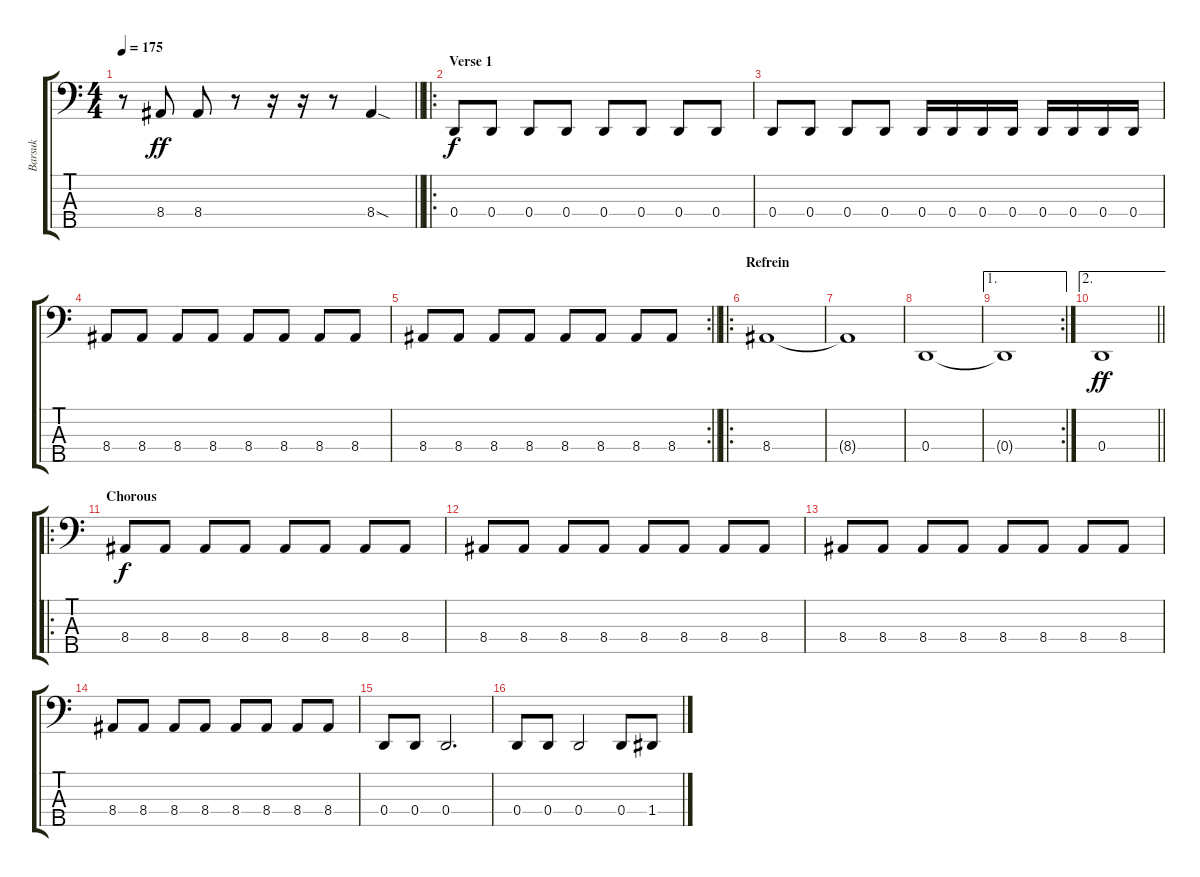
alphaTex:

\track ("Barsuk" "Barsuk") {instrument electricbassfinger}
\staff {score tabs}
\tuning (F2 C2 G1 D1 A0) {hide}
\ts (4 4)
\tempo 175
\clef f4
\barLineRight lightlight
\ks c
r.8{dy ff} 8.4.8 8.4.8 r.8 r.16 r.16 r.8 8.4{sod}.4 |
\ro
\section ("" "Verse 1")
0.4.8{dy f} 0.4.8 0.4.8 0.4.8 0.4.8 0.4.8 0.4.8 0.4.8 |
0.4.8 0.4.8 0.4.8 0.4.8 0.4.16 0.4.16 0.4.16 0.4.16 0.4.16 0.4.16 0.4.16 0.4.16 |
8.4.8 8.4.8 8.4.8 8.4.8 8.4.8 8.4.8 8.4.8 8.4.8 |
\rc 2
\barLineRight lightlight
8.4.8 8.4.8 8.4.8 8.4.8 8.4.8 8.4.8 8.4.8 8.4.8 |
\ro
\section ("" "Refrein")
8.4.1 |
8.4{t}.1 |
0.4.1 |
\ae 1
\rc 2
0.4{t}.1 |
\ae 2
\barLineRight lightlight
0.4.1{dy ff} |
\ro
\section ("" "Chorous")
8.4.8{dy f} 8.4.8 8.4.8 8.4.8 8.4.8 8.4.8 8.4.8 8.4.8 |
8.4.8 8.4.8 8.4.8 8.4.8 8.4.8 8.4.8 8.4.8 8.4.8 |
8.4.8 8.4.8 8.4.8 8.4.8 8.4.8 8.4.8 8.4.8 8.4.8 |
8.4.8 8.4.8 8.4.8 8.4.8 8.4.8 8.4.8 8.4.8 8.4.8 |
0.4.8 0.4.8 0.4.2{d} |
0.4.8 0.4.8 0.4.2 0.4.8 1.4.8
